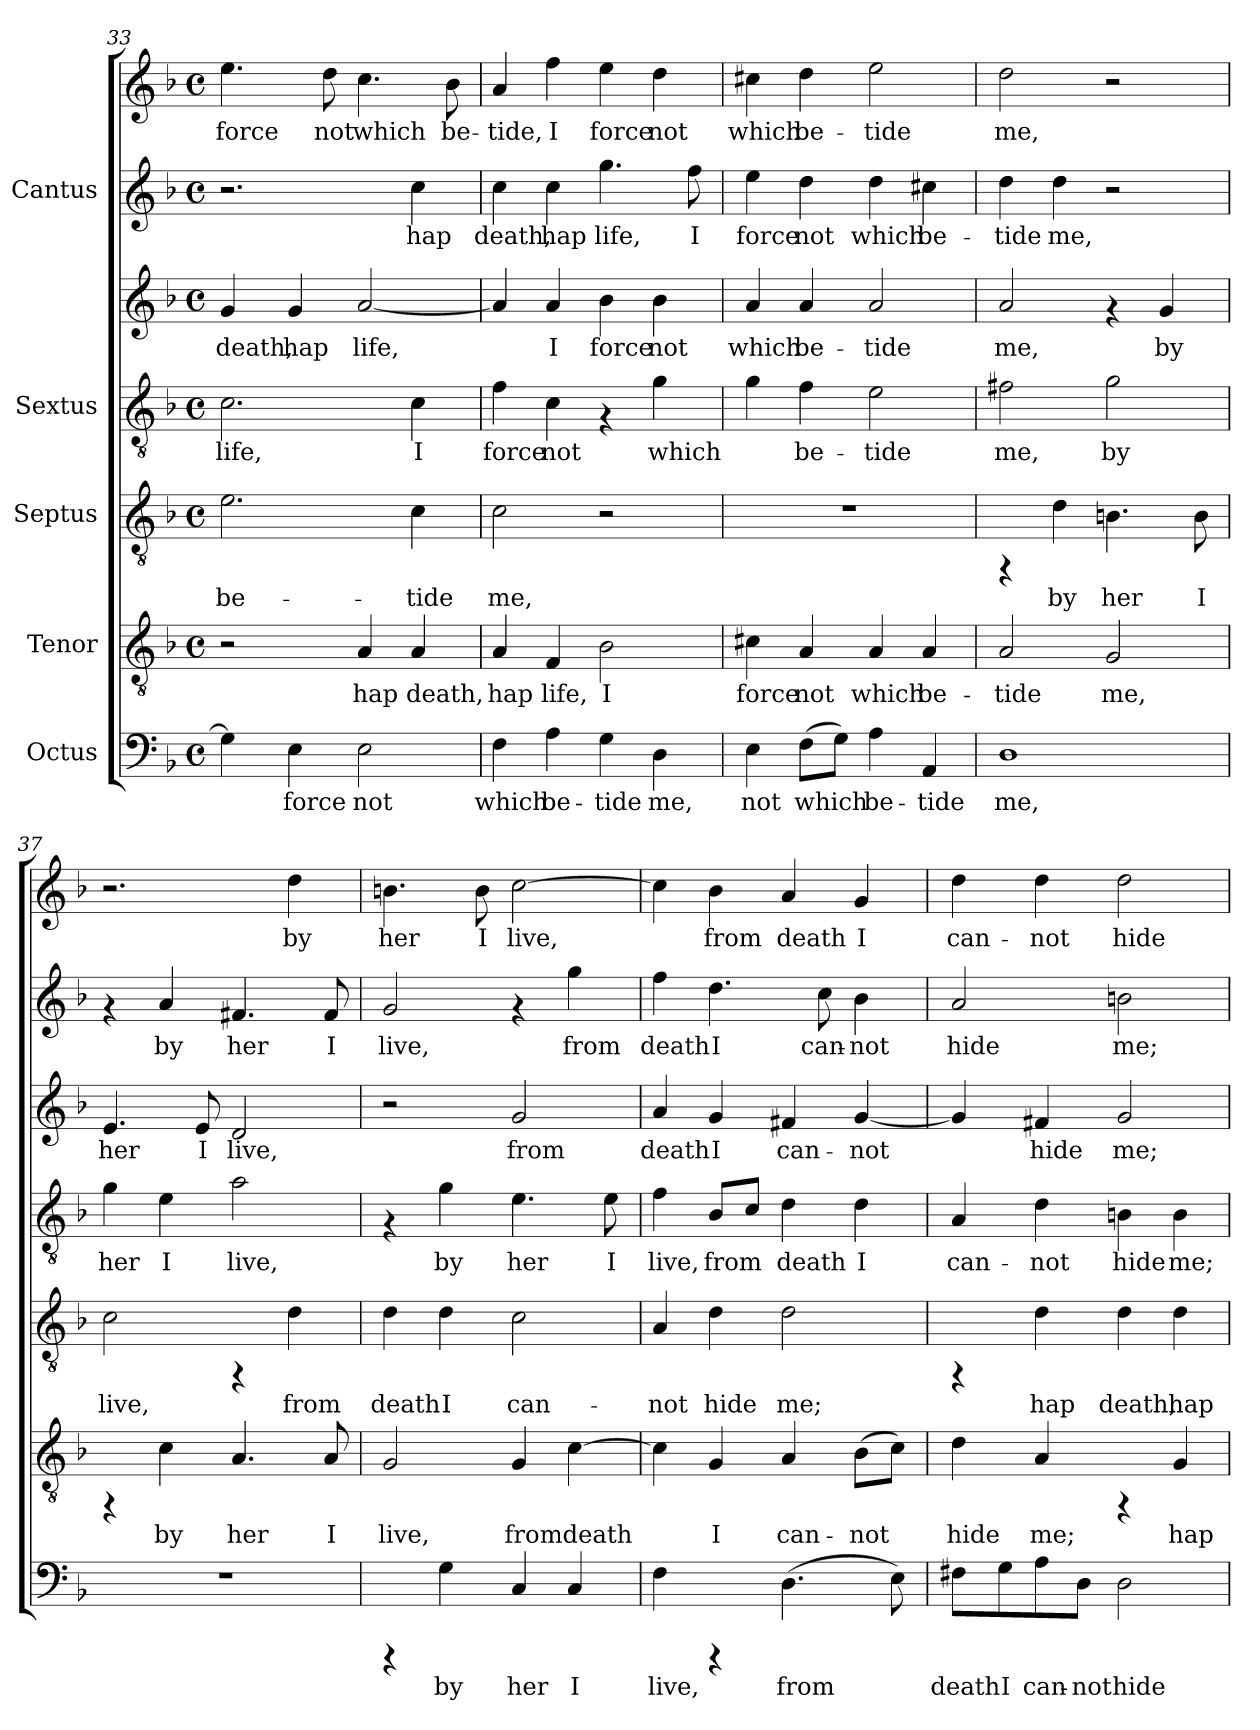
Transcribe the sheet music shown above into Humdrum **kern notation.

**kern	**text	**kern	**text	**kern	**text	**kern	**text	**kern	**text	**kern	**text	**kern	**text
*part5	*part5	*part4	*part4	*part3	*part3	*part2	*part2	*part2	*part2	*part1	*part1	*part1	*part1
*staff7	*staff7	*staff6	*staff6	*staff5	*staff5	*staff4	*staff4	*staff3	*staff3	*staff2	*staff2	*staff1	*staff1
*I"Octus	*	*I"Tenor	*	*I"Septus	*	*I"Sextus	*	*	*	*I"Cantus	*	*	*
*clefF4	*	*clefGv2	*	*clefGv2	*	*clefGv2	*	*clefG2	*	*clefG2	*	*clefG2	*
*k[b-]	*	*k[b-]	*	*k[b-]	*	*k[b-]	*	*k[b-]	*	*k[b-]	*	*k[b-]	*
*F:	*	*F:	*	*F:	*	*F:	*	*F:	*	*F:	*	*F:	*
*M4/4	*	*M4/4	*	*M4/4	*	*M4/4	*	*M4/4	*	*M4/4	*	*M4/4	*
*met(c)	*	*met(c)	*	*met(c)	*	*met(c)	*	*met(c)	*	*met(c)	*	*met(c)	*
=33	=33	=33	=33	=33	=33	=33	=33	=33	=33	=33	=33	=33	=33
!	!LO:LY:b:cj	!	!	!	!LO:LY:b:cj	!	!LO:LY:b:cj	!	!LO:LY:b:cj	!	!	!	!LO:LY:b:cj
4G\]	.	2r	.	2.e\	be-	2.c\	life,	4g/	death,	2.r	.	4.ee\	force
!	!LO:LY:b:cj	!	!	!	!	!	!	!	!LO:LY:b:cj	!	!	!	!
4E\	force	.	.	.	.	.	.	4g/	hap	.	.	.	.
!	!	!	!	!	!	!	!	!	!	!	!	!	!LO:LY:b:cj
.	.	.	.	.	.	.	.	.	.	.	.	8dd\	not
!	!LO:LY:b:cj	!	!LO:LY:b:cj	!	!	!	!	!	!LO:LY:b:cj	!	!	!	!LO:LY:b:cj
2E\	not	4A/	hap	.	.	.	.	[<2a/	life,	.	.	4.cc\	which
!	!	!	!LO:LY:b:cj	!	!LO:LY:b:cj	!	!LO:LY:b:cj	!	!	!	!LO:LY:b:cj	!	!
.	.	4A/	death,	4c\	-tide	4c\	I	.	.	4cc\	-hap	.	.
!	!	!	!	!	!	!	!	!	!	!	!	!	!LO:LY:b:cj
.	.	.	.	.	.	.	.	.	.	.	.	8b-\	be-
=34	=34	=34	=34	=34	=34	=34	=34	=34	=34	=34	=34	=34	=34
!	!LO:LY:b:cj	!	!LO:LY:b:cj	!	!LO:LY:b:cj	!	!LO:LY:b:cj	!	!LO:LY:b:cj	!	!LO:LY:b:cj	!	!LO:LY:b:cj
4F\	which	4A/	hap	2c\	me,	4f\	force	4a/]	.	4cc\	death,	4a/	tide,
!	!LO:LY:b:cj	!	!LO:LY:b:cj	!	!	!	!LO:LY:b:cj	!	!LO:LY:b:cj	!	!LO:LY:b:cj	!	!LO:LY:b:cj
4A\	be-	4F/	life,	.	.	4c\	not	4a/	I	4cc\	hap	4ff\	I
!	!LO:LY:b:cj	!	!LO:LY:b:cj	!	!	!	!	!	!LO:LY:b:cj	!	!LO:LY:b:cj	!	!LO:LY:b:cj
4G\	-tide	2B-\	I	2r	.	4rF	.	4b-\	force	4.gg\	life,	4ee\	force
!	!LO:LY:b:cj	!	!	!	!	!	!LO:LY:b:cj	!	!LO:LY:b:cj	!	!	!	!LO:LY:b:cj
4D\	me,	.	.	.	.	4g\	which	4b-\	not	.	.	4dd\	not
!	!	!	!	!	!	!	!	!	!	!	!LO:LY:b:cj	!	!
.	.	.	.	.	.	.	.	.	.	8ff\	I	.	.
=35	=35	=35	=35	=35	=35	=35	=35	=35	=35	=35	=35	=35	=35
!	!LO:LY:b:cj	!	!LO:LY:b:cj	!	!	!	!LO:LY:b:cj	!	!LO:LY:b:cj	!	!LO:LY:b:cj	!	!LO:LY:b:cj
4E\	not	4c#X\	force	1r	.	4g\	.	4a/	which	4ee\	force	4cc#X\	which
!	!LO:LY:b:cj	!	!LO:LY:b:cj	!	!	!	!LO:LY:b:cj	!	!LO:LY:b:cj	!	!LO:LY:b:cj	!	!LO:LY:b:cj
(>8F\L	which	4A/	not	.	.	4f\	be-	4a/	be-	4dd\	not	4dd\	be-
!	!LO:LY:b:cj	!	!	!	!	!	!	!	!	!	!	!	!
8G\J)	.	.	.	.	.	.	.	.	.	.	.	.	.
!	!LO:LY:b:cj	!	!LO:LY:b:cj	!	!	!	!LO:LY:b:cj	!	!LO:LY:b:cj	!	!LO:LY:b:cj	!	!LO:LY:b:cj
4A\	be-	4A/	which	.	.	2e\	-tide	2a/	-tide	4dd\	which	2ee\	-tide
!	!LO:LY:b:cj	!	!LO:LY:b:cj	!	!	!	!	!	!	!	!LO:LY:b:cj	!	!
4AA/	-tide	4A/	be-	.	.	.	.	.	.	4cc#X\	be-	.	.
!!LO:LB:g=z
=36	=36	=36	=36	=36	=36	=36	=36	=36	=36	=36	=36	=36	=36
!	!LO:LY:b:cj	!	!LO:LY:b:cj	!	!	!	!LO:LY:b:cj	!	!LO:LY:b:cj	!	!LO:LY:b:cj	!	!LO:LY:b:cj
1D	me,	2A/	-tide	4rFF	.	2f#X\	me,	2a/	me,	4dd\	tide	2dd\	-me,
!	!	!	!	!	!LO:LY:b:cj	!	!	!	!	!	!LO:LY:b:cj	!	!
.	.	.	.	4d\	by	.	.	.	.	4dd\	me,	.	.
!	!	!	!LO:LY:b:cj	!	!LO:LY:b:cj	!	!LO:LY:b:cj	!	!	!	!	!	!
.	.	2G/	me,	4.Bn\	her	2g\	by	4rf	.	2r	.	2r	.
!	!	!	!	!	!	!	!	!	!LO:LY:b:cj	!	!	!	!
.	.	.	.	.	.	.	.	4g/	by	.	.	.	.
!	!	!	!	!	!LO:LY:b:cj	!	!	!	!	!	!	!	!
.	.	.	.	8B\	I	.	.	.	.	.	.	.	.
=37	=37	=37	=37	=37	=37	=37	=37	=37	=37	=37	=37	=37	=37
!	!	!	!	!	!LO:LY:b:cj	!	!LO:LY:b:cj	!	!LO:LY:b:cj	!	!	!	!
1r	.	4rFF	.	2c\	live,	4g\	her	4.e/	her	4rf	.	2.r	.
!	!	!	!LO:LY:b:cj	!	!	!	!LO:LY:b:cj	!	!	!	!LO:LY:b:cj	!	!
.	.	4c\	by	.	.	4e\	I	.	.	4a/	by	.	.
!	!	!	!	!	!	!	!	!	!LO:LY:b:cj	!	!	!	!
.	.	.	.	.	.	.	.	8e/	I	.	.	.	.
!	!	!	!LO:LY:b:cj	!	!	!	!LO:LY:b:cj	!	!LO:LY:b:cj	!	!LO:LY:b:cj	!	!
.	.	4.A/	her	4rFF	.	2a\	live,	2d/	live,	4.f#X/	her	.	.
!	!	!	!	!	!LO:LY:b:cj	!	!	!	!	!	!	!	!LO:LY:b:cj
.	.	.	.	4d\	from	.	.	.	.	.	.	4dd\	by
!	!	!	!LO:LY:b:cj	!	!	!	!	!	!	!	!LO:LY:b:cj	!	!
.	.	8A/	I	.	.	.	.	.	.	8f#/	I	.	.
=38	=38	=38	=38	=38	=38	=38	=38	=38	=38	=38	=38	=38	=38
!	!	!	!LO:LY:b:cj	!	!LO:LY:b:cj	!	!	!	!	!	!LO:LY:b:cj	!	!LO:LY:b:cj
4rCCC	.	2G/	live,	4d\	death	4rF	.	2r	.	2g/	live,	4.bn\	her
!	!LO:LY:b:cj	!	!	!	!LO:LY:b:cj	!	!LO:LY:b:cj	!	!	!	!	!	!
4G\	by	.	.	4d\	I	4g\	by	.	.	.	.	.	.
!	!	!	!	!	!	!	!	!	!	!	!	!	!LO:LY:b:cj
.	.	.	.	.	.	.	.	.	.	.	.	8b\	I
!	!LO:LY:b:cj	!	!LO:LY:b:cj	!	!LO:LY:b:cj	!	!LO:LY:b:cj	!	!LO:LY:b:cj	!	!	!	!LO:LY:b:cj
4C/	her	4G/	from	2c\	can-	4.e\	her	2g/	from	4rf	.	[>2cc\	live,
!	!LO:LY:b:cj	!	!LO:LY:b:cj	!	!	!	!	!	!	!	!LO:LY:b:cj	!	!
4C/	I	[>4c\	death	.	.	.	.	.	.	4gg\	from	.	.
!	!	!	!	!	!	!	!LO:LY:b:cj	!	!	!	!	!	!
.	.	.	.	.	.	8e\	I	.	.	.	.	.	.
=39	=39	=39	=39	=39	=39	=39	=39	=39	=39	=39	=39	=39	=39
!	!LO:LY:b:cj	!	!LO:LY:b:cj	!	!LO:LY:b:cj	!	!LO:LY:b:cj	!	!LO:LY:b:cj	!	!LO:LY:b:cj	!	!LO:LY:b:cj
4F\	live,	4c\]	.	4A/	-not	4f\	live,	4a/	death	4ff\	death	4cc\]	.
!	!	!	!LO:LY:b:cj	!	!LO:LY:b:cj	!	!LO:LY:b:cj	!	!LO:LY:b:cj	!	!LO:LY:b:cj	!	!LO:LY:b:cj
4rCCC	.	4G/	I	4d\	hide	8B-/L	from	4g/	I	4.dd\	I	4b-\	from
!	!	!	!	!	!	!	!LO:LY:b:cj	!	!	!	!	!	!
.	.	.	.	.	.	8c/J	.	.	.	.	.	.	.
!	!LO:LY:b:cj	!	!LO:LY:b:cj	!	!LO:LY:b:cj	!	!LO:LY:b:cj	!	!LO:LY:b:cj	!	!	!	!LO:LY:b:cj
(>4.D\	from	4A/	can-	2d\	me;	4d\	death	4f#X/	can-	.	.	4a/	death
!	!	!	!	!	!	!	!	!	!	!	!LO:LY:b:cj	!	!
.	.	.	.	.	.	.	.	.	.	8cc\	can-	.	.
!	!	!	!LO:LY:b:cj	!	!	!	!LO:LY:b:cj	!	!LO:LY:b:cj	!	!LO:LY:b:cj	!	!LO:LY:b:cj
.	.	(>8B-\L	-not	.	.	4d\	I	[<4g/	-not	4b-\	-not	4g/	I
!	!LO:LY:b:cj	!	!LO:LY:b:cj	!	!	!	!	!	!	!	!	!	!
8E\)	.	8c\J)	.	.	.	.	.	.	.	.	.	.	.
!!LO:PB:g=z
=40	=40	=40	=40	=40	=40	=40	=40	=40	=40	=40	=40	=40	=40
!	!LO:LY:b:cj	!	!LO:LY:b:cj	!	!	!	!LO:LY:b:cj	!	!LO:LY:b:cj	!	!LO:LY:b:cj	!	!LO:LY:b:cj
8F#X\L	death	4d\	hide	4rFF	.	4A/	can-	4g/]	.	2a/	hide	4dd\	can-
!	!LO:LY:b:cj	!	!	!	!	!	!	!	!	!	!	!	!
8G\	I	.	.	.	.	.	.	.	.	.	.	.	.
!	!LO:LY:b:cj	!	!LO:LY:b:cj	!	!LO:LY:b:cj	!	!LO:LY:b:cj	!	!LO:LY:b:cj	!	!	!	!LO:LY:b:cj
8A\	can-	4A/	me;	4d\	hap	4d\	-not	4f#X/	hide	.	.	4dd\	-not
!	!LO:LY:b:cj	!	!	!	!	!	!	!	!	!	!	!	!
8D\J	-not	.	.	.	.	.	.	.	.	.	.	.	.
!	!LO:LY:b:cj	!	!	!	!LO:LY:b:cj	!	!LO:LY:b:cj	!	!LO:LY:b:cj	!	!LO:LY:b:cj	!	!LO:LY:b:cj
2D\	hide	4rFF	.	4d\	death,	4Bn\	hide	2g/	me;	2bn\	me;	2dd\	hide
!	!	!	!LO:LY:b:cj	!	!LO:LY:b:cj	!	!LO:LY:b:cj	!	!	!	!	!	!
.	.	4G/	hap	4d\	hap	4B\	me;	.	.	.	.	.	.
=	=	=	=	=	=	=	=	=	=	=	=	=	=
*-	*-	*-	*-	*-	*-	*-	*-	*-	*-	*-	*-	*-	*-
